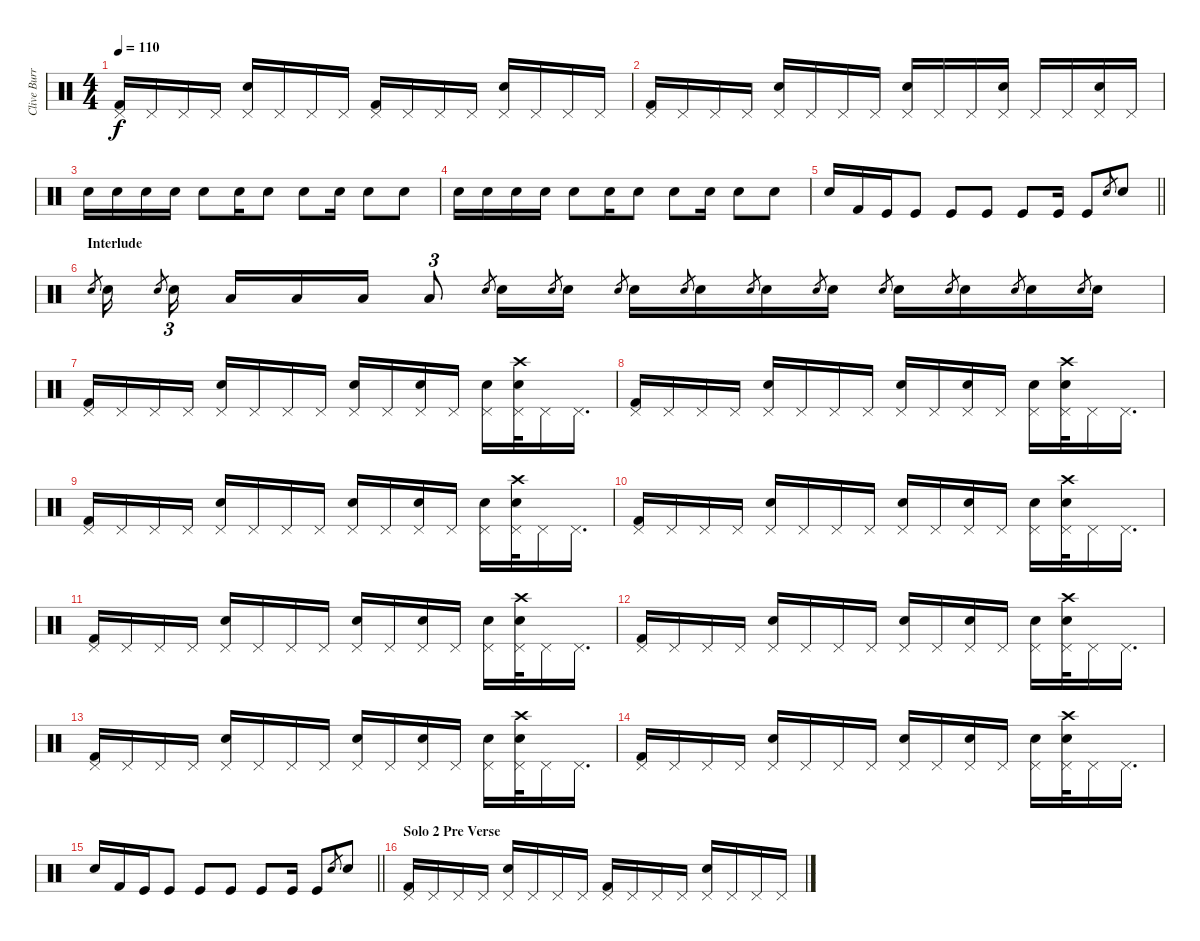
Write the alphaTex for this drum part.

\track ("Clive Burr" "Clive Burr") {instrument percussion}
\staff {score}
\articulation defaults
\ts (4 4)
\tempo 110
\clef neutral
\ks c
("Pedal Hi-Hat (hit)" "Kick (hit) 2").16{dy f} "Pedal Hi-Hat (hit)".16 "Pedal Hi-Hat (hit)".16 "Pedal Hi-Hat (hit)".16 ("Pedal Hi-Hat (hit)" "Snare (hit) 2").16 "Pedal Hi-Hat (hit)".16 "Pedal Hi-Hat (hit)".16 "Pedal Hi-Hat (hit)".16 ("Pedal Hi-Hat (hit)" "Kick (hit) 2").16 "Pedal Hi-Hat (hit)".16 "Pedal Hi-Hat (hit)".16 "Pedal Hi-Hat (hit)".16 ("Pedal Hi-Hat (hit)" "Snare (hit) 2").16 "Pedal Hi-Hat (hit)".16 "Pedal Hi-Hat (hit)".16 "Pedal Hi-Hat (hit)".16 |
("Pedal Hi-Hat (hit)" "Kick (hit) 2").16 "Pedal Hi-Hat (hit)".16 "Pedal Hi-Hat (hit)".16 "Pedal Hi-Hat (hit)".16 ("Pedal Hi-Hat (hit)" "Snare (hit) 2").16 "Pedal Hi-Hat (hit)".16 "Pedal Hi-Hat (hit)".16 "Pedal Hi-Hat (hit)".16 ("Pedal Hi-Hat (hit)" "Snare (hit) 2").16 "Pedal Hi-Hat (hit)".16 "Pedal Hi-Hat (hit)".16 ("Pedal Hi-Hat (hit)" "Snare (hit) 2").16 "Pedal Hi-Hat (hit)".16 "Pedal Hi-Hat (hit)".16 ("Pedal Hi-Hat (hit)" "Snare (hit) 2").16 "Pedal Hi-Hat (hit)".16 |
"Snare (hit) 2".16 "Snare (hit) 2".16 "Snare (hit) 2".16 "Snare (hit) 2".16 "Snare (hit) 2".8 "Snare (hit) 2".16 "Snare (hit) 2".8 "Snare (hit) 2".8 "Snare (hit) 2".16 "Snare (hit) 2".8 "Snare (hit) 2".8 |
"Snare (hit) 2".16 "Snare (hit) 2".16 "Snare (hit) 2".16 "Snare (hit) 2".16 "Snare (hit) 2".8 "Snare (hit) 2".16 "Snare (hit) 2".8 "Snare (hit) 2".8 "Snare (hit) 2".16 "Snare (hit) 2".8 "Snare (hit) 2".8 |
\barLineRight lightlight "Snare (hit) 2".16 "Kick (hit) 2".16 "Kick (hit)".16 "Kick (hit)".8 "Kick (hit)".8 "Kick (hit)".8 "Kick (hit)".8 "Kick (hit)".16 "Kick (hit)".8 "Electric Snare (hit)".8{gr} "Electric Snare (hit)".8
|
\section ("" "Interlude")
"Snare (hit) 2".8{gr} "Snare (hit) 2".16 "Snare (hit) 2".8{gr beam splitsecondary} "Snare (hit) 2".16{tu (3 2) beam splitsecondary} "Low Tom (hit)".16 "Low Tom (hit)".16 "Low Tom (hit)".16 "Low Tom (hit)".8{tu (3 2)} "Electric Snare (hit)".8{gr} "Electric Snare (hit)".16 "Electric Snare (hit)".8{gr} "Electric Snare (hit)".16 "Electric Snare (hit)".8{gr} "Electric Snare (hit)".16 "Electric Snare (hit)".8{gr} "Electric Snare (hit)".16 "Electric Snare (hit)".8{gr} "Electric Snare (hit)".16 "Electric Snare (hit)".8{gr} "Electric Snare (hit)".16 "Electric Snare (hit)".8{gr} "Electric Snare (hit)".16 "Electric Snare (hit)".8{gr} "Electric Snare (hit)".16 "Electric Snare (hit)".8{gr} "Electric Snare (hit)".16 "Electric Snare (hit)".8{gr} "Electric Snare (hit)".16 |
("Pedal Hi-Hat (hit)" "Kick (hit) 2").16 "Pedal Hi-Hat (hit)".16 "Pedal Hi-Hat (hit)".16 "Pedal Hi-Hat (hit)".16 ("Pedal Hi-Hat (hit)" "Snare (hit) 2").16 "Pedal Hi-Hat (hit)".16 "Pedal Hi-Hat (hit)".16 "Pedal Hi-Hat (hit)".16 ("Pedal Hi-Hat (hit)" "Snare (hit) 2").16 "Pedal Hi-Hat (hit)".16 ("Pedal Hi-Hat (hit)" "Snare (hit) 2").16 "Pedal Hi-Hat (hit)".16 ("Pedal Hi-Hat (hit)" "Snare (hit) 2").16 ("Pedal Hi-Hat (hit)" "Snare (hit) 2" "Crash high (hit)").32 "Pedal Hi-Hat (hit)".16 "Pedal Hi-Hat (hit)".16{d} |
("Pedal Hi-Hat (hit)" "Kick (hit) 2").16 "Pedal Hi-Hat (hit)".16 "Pedal Hi-Hat (hit)".16 "Pedal Hi-Hat (hit)".16 ("Pedal Hi-Hat (hit)" "Snare (hit) 2").16 "Pedal Hi-Hat (hit)".16 "Pedal Hi-Hat (hit)".16 "Pedal Hi-Hat (hit)".16 ("Pedal Hi-Hat (hit)" "Snare (hit) 2").16 "Pedal Hi-Hat (hit)".16 ("Pedal Hi-Hat (hit)" "Snare (hit) 2").16 "Pedal Hi-Hat (hit)".16 ("Pedal Hi-Hat (hit)" "Snare (hit) 2").16 ("Pedal Hi-Hat (hit)" "Snare (hit) 2" "Crash high (hit)").32 "Pedal Hi-Hat (hit)".16 "Pedal Hi-Hat (hit)".16{d} |
("Pedal Hi-Hat (hit)" "Kick (hit) 2").16 "Pedal Hi-Hat (hit)".16 "Pedal Hi-Hat (hit)".16 "Pedal Hi-Hat (hit)".16 ("Pedal Hi-Hat (hit)" "Snare (hit) 2").16 "Pedal Hi-Hat (hit)".16 "Pedal Hi-Hat (hit)".16 "Pedal Hi-Hat (hit)".16 ("Pedal Hi-Hat (hit)" "Snare (hit) 2").16 "Pedal Hi-Hat (hit)".16 ("Pedal Hi-Hat (hit)" "Snare (hit) 2").16 "Pedal Hi-Hat (hit)".16 ("Pedal Hi-Hat (hit)" "Snare (hit) 2").16 ("Pedal Hi-Hat (hit)" "Snare (hit) 2" "Crash high (hit)").32 "Pedal Hi-Hat (hit)".16 "Pedal Hi-Hat (hit)".16{d} |
("Pedal Hi-Hat (hit)" "Kick (hit) 2").16 "Pedal Hi-Hat (hit)".16 "Pedal Hi-Hat (hit)".16 "Pedal Hi-Hat (hit)".16 ("Pedal Hi-Hat (hit)" "Snare (hit) 2").16 "Pedal Hi-Hat (hit)".16 "Pedal Hi-Hat (hit)".16 "Pedal Hi-Hat (hit)".16 ("Pedal Hi-Hat (hit)" "Snare (hit) 2").16 "Pedal Hi-Hat (hit)".16 ("Pedal Hi-Hat (hit)" "Snare (hit) 2").16 "Pedal Hi-Hat (hit)".16 ("Pedal Hi-Hat (hit)" "Snare (hit) 2").16 ("Pedal Hi-Hat (hit)" "Snare (hit) 2" "Crash high (hit)").32 "Pedal Hi-Hat (hit)".16 "Pedal Hi-Hat (hit)".16{d} |
("Pedal Hi-Hat (hit)" "Kick (hit) 2").16 "Pedal Hi-Hat (hit)".16 "Pedal Hi-Hat (hit)".16 "Pedal Hi-Hat (hit)".16 ("Pedal Hi-Hat (hit)" "Snare (hit) 2").16 "Pedal Hi-Hat (hit)".16 "Pedal Hi-Hat (hit)".16 "Pedal Hi-Hat (hit)".16 ("Pedal Hi-Hat (hit)" "Snare (hit) 2").16 "Pedal Hi-Hat (hit)".16 ("Pedal Hi-Hat (hit)" "Snare (hit) 2").16 "Pedal Hi-Hat (hit)".16 ("Pedal Hi-Hat (hit)" "Snare (hit) 2").16 ("Pedal Hi-Hat (hit)" "Snare (hit) 2" "Crash high (hit)").32 "Pedal Hi-Hat (hit)".16 "Pedal Hi-Hat (hit)".16{d} |
("Pedal Hi-Hat (hit)" "Kick (hit) 2").16 "Pedal Hi-Hat (hit)".16 "Pedal Hi-Hat (hit)".16 "Pedal Hi-Hat (hit)".16 ("Pedal Hi-Hat (hit)" "Snare (hit) 2").16 "Pedal Hi-Hat (hit)".16 "Pedal Hi-Hat (hit)".16 "Pedal Hi-Hat (hit)".16 ("Pedal Hi-Hat (hit)" "Snare (hit) 2").16 "Pedal Hi-Hat (hit)".16 ("Pedal Hi-Hat (hit)" "Snare (hit) 2").16 "Pedal Hi-Hat (hit)".16 ("Pedal Hi-Hat (hit)" "Snare (hit) 2").16 ("Pedal Hi-Hat (hit)" "Snare (hit) 2" "Crash high (hit)").32 "Pedal Hi-Hat (hit)".16 "Pedal Hi-Hat (hit)".16{d} |
("Pedal Hi-Hat (hit)" "Kick (hit) 2").16 "Pedal Hi-Hat (hit)".16 "Pedal Hi-Hat (hit)".16 "Pedal Hi-Hat (hit)".16 ("Pedal Hi-Hat (hit)" "Snare (hit) 2").16 "Pedal Hi-Hat (hit)".16 "Pedal Hi-Hat (hit)".16 "Pedal Hi-Hat (hit)".16 ("Pedal Hi-Hat (hit)" "Snare (hit) 2").16 "Pedal Hi-Hat (hit)".16 ("Pedal Hi-Hat (hit)" "Snare (hit) 2").16 "Pedal Hi-Hat (hit)".16 ("Pedal Hi-Hat (hit)" "Snare (hit) 2").16 ("Pedal Hi-Hat (hit)" "Snare (hit) 2" "Crash high (hit)").32 "Pedal Hi-Hat (hit)".16 "Pedal Hi-Hat (hit)".16{d} |
("Pedal Hi-Hat (hit)" "Kick (hit) 2").16 "Pedal Hi-Hat (hit)".16 "Pedal Hi-Hat (hit)".16 "Pedal Hi-Hat (hit)".16 ("Pedal Hi-Hat (hit)" "Snare (hit) 2").16 "Pedal Hi-Hat (hit)".16 "Pedal Hi-Hat (hit)".16 "Pedal Hi-Hat (hit)".16 ("Pedal Hi-Hat (hit)" "Snare (hit) 2").16 "Pedal Hi-Hat (hit)".16 ("Pedal Hi-Hat (hit)" "Snare (hit) 2").16 "Pedal Hi-Hat (hit)".16 ("Pedal Hi-Hat (hit)" "Snare (hit) 2").16 ("Pedal Hi-Hat (hit)" "Snare (hit) 2" "Crash high (hit)").32 "Pedal Hi-Hat (hit)".16 "Pedal Hi-Hat (hit)".16{d} |
\barLineRight lightlight "Snare (hit) 2".16 "Kick (hit) 2".16 "Kick (hit)".16 "Kick (hit)".8 "Kick (hit)".8 "Kick (hit)".8 "Kick (hit)".8 "Kick (hit)".16 "Kick (hit)".8 "Electric Snare (hit)".8{gr} "Electric Snare (hit)".8
|
\section ("" "Solo 2 Pre Verse")
("Pedal Hi-Hat (hit)" "Kick (hit) 2").16 "Pedal Hi-Hat (hit)".16 "Pedal Hi-Hat (hit)".16 "Pedal Hi-Hat (hit)".16 ("Pedal Hi-Hat (hit)" "Snare (hit) 2").16 "Pedal Hi-Hat (hit)".16 "Pedal Hi-Hat (hit)".16 "Pedal Hi-Hat (hit)".16 ("Pedal Hi-Hat (hit)" "Kick (hit) 2").16 "Pedal Hi-Hat (hit)".16 "Pedal Hi-Hat (hit)".16 "Pedal Hi-Hat (hit)".16 ("Pedal Hi-Hat (hit)" "Snare (hit) 2").16 "Pedal Hi-Hat (hit)".16 "Pedal Hi-Hat (hit)".16 "Pedal Hi-Hat (hit)".16
